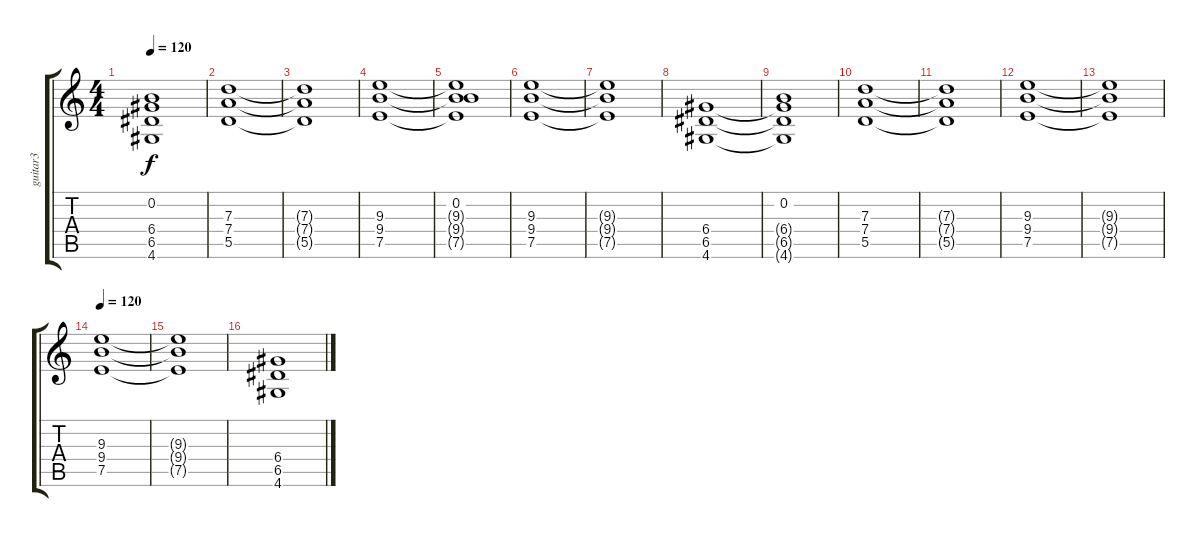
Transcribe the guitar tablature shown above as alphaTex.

\track ("guitar3" "guitar3") {instrument distortionguitar}
\staff {score tabs}
\tuning (E4 B3 G3 D3 A2 E2) {hide}
\ts (4 4)
\tempo 120
\clef g2
\ks c
(0.2 6.4{t} 6.5{t} 4.6{t}).1{dy f} |
(7.3 7.4 5.5).1 |
(7.3{t} 7.4{t} 5.5{t}).1 |
(9.3 9.4 7.5).1 |
(0.2 9.3{t} 9.4{t} 7.5{t}).1 |
(9.3 9.4 7.5).1 |
(9.3{t} 9.4{t} 7.5{t}).1 |
(6.4 6.5 4.6).1 |
(0.2 6.4{t} 6.5{t} 4.6{t}).1 |
(7.3 7.4 5.5).1 |
(7.3{t} 7.4{t} 5.5{t}).1 |
(9.3 9.4 7.5).1 |
(9.3{t} 9.4{t} 7.5{t}).1 |
\tempo 120
(9.3 9.4 7.5).1 |
(9.3{t} 9.4{t} 7.5{t}).1 |
(6.4 6.5 4.6).1
